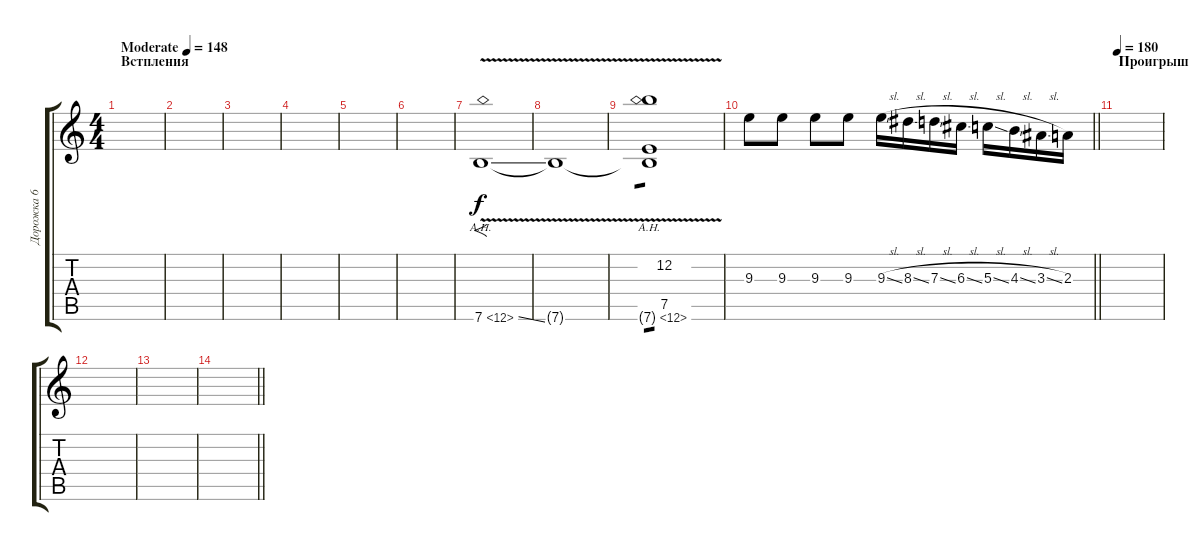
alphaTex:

\track ("Дорожка 6" "Дорожка 6") {instrument distortionguitar}
\staff {score tabs}
\tuning (E4 B3 G3 D3 A2 E2) {hide}
\ts (4 4)
\section ("" "Встпления")
\tempo (148 "Moderate")
\clef g2
\ks c
|
|
|
|
|
|
7.6{ah 5 v ss}.1{f} |
7.6{t}.1 |
(12.2 7.5 7.6{ah 5 v t}).1{tp 1} |
\barLineRight lightlight
9.3.8 9.3.8 9.3.8 9.3.8 9.3{sl}.16 8.3{sl}.16 7.3{sl}.16 6.3{sl}.16 5.3{sl}.16 4.3{sl}.16 3.3{sl}.16 2.3.16 |
\section ("" "Проигрыш ")
\tempo 180
|
|
|
\barLineRight lightlight
